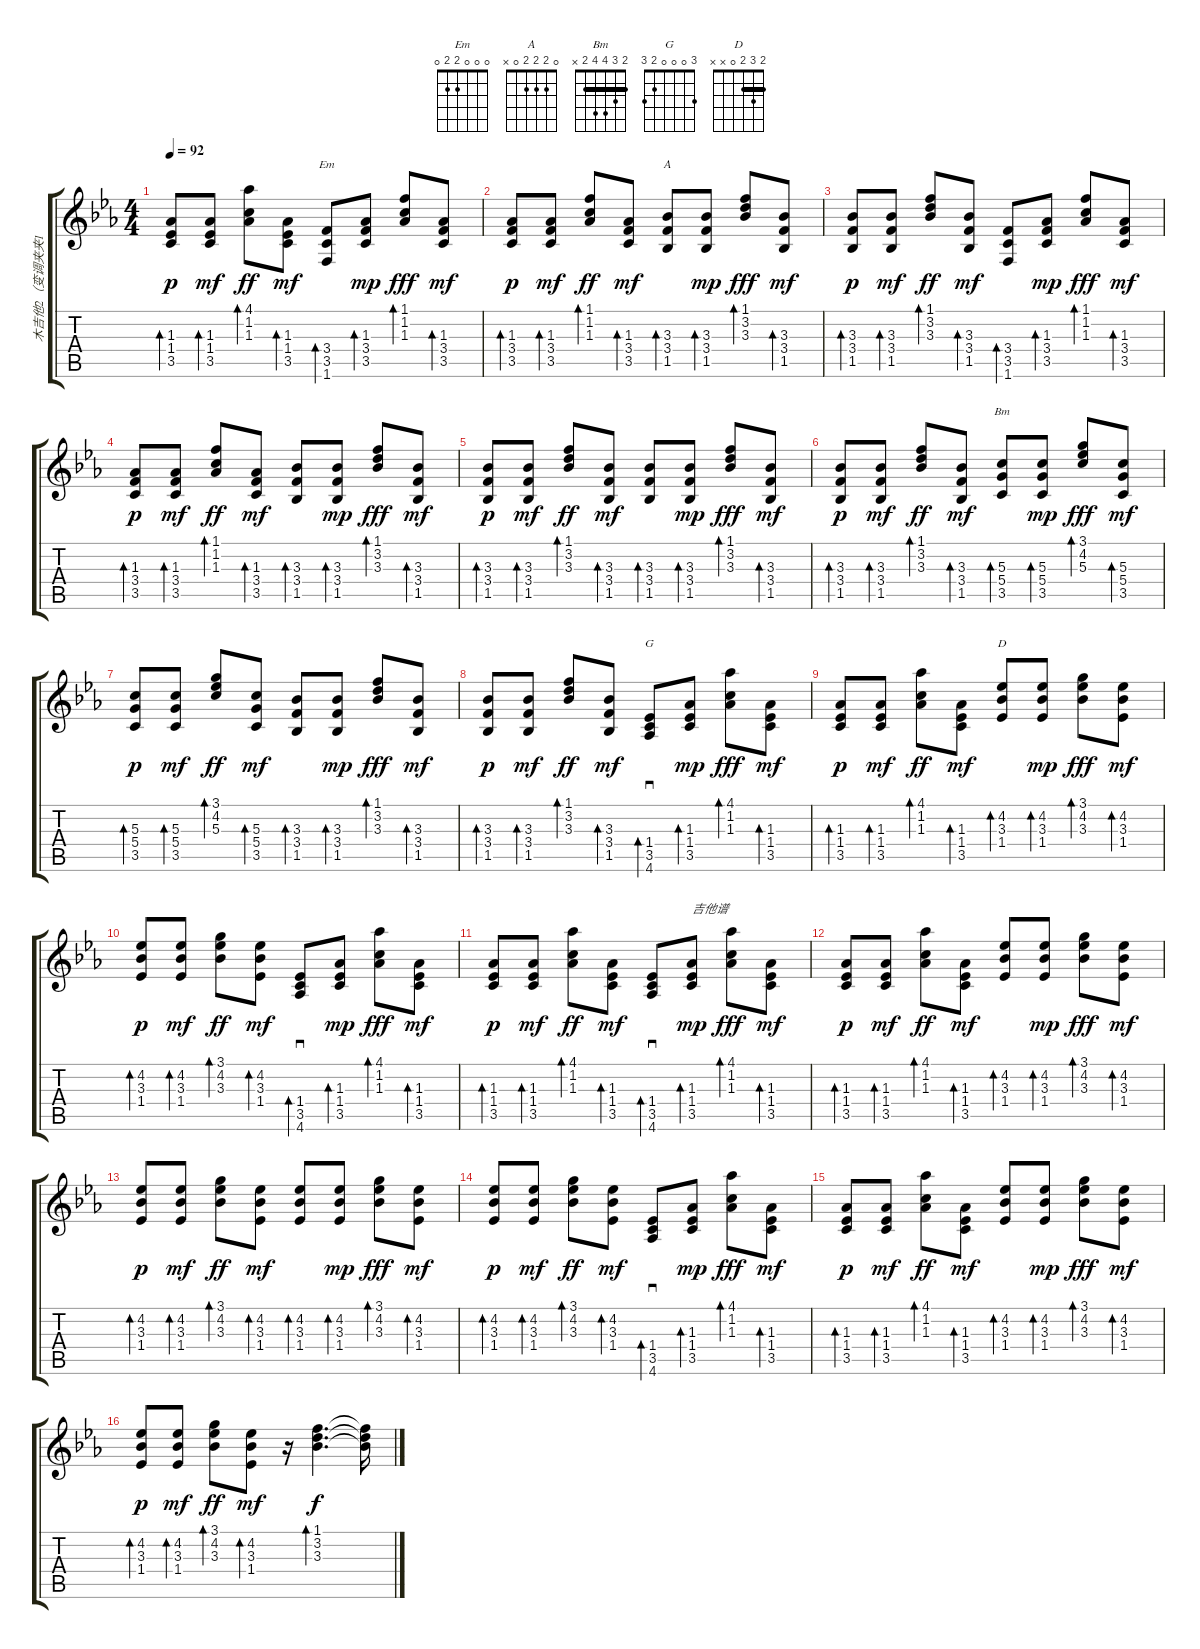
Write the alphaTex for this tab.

\track ("木吉他2（变调夹夹1品）" "木吉他2（变调夹夹1") {instrument acousticguitarsteel}
\staff {score tabs}
\tuning (E4 B3 G3 D3 A2 E2) {hide}
\chord ("Em" 0 0 0 2 2 0)
\chord ("A" 0 2 2 2 0 x)
\chord ("Bm" 2 3 4 4 2 x) {barre 2}
\chord ("G" 3 0 0 0 2 3)
\chord ("D" 2 3 2 0 x x) {barre 2}
\ts (4 4)
\tempo 92
\clef g2
\ks eb
(1.3 1.4 3.5).8{bd 60 dy p} (1.3 1.4 3.5).8{bd 60 dy mf} (4.1 1.2 1.3).8{bd 60 dy ff} (1.3 1.4 3.5).8{bd 60 dy mf} (3.4 3.5 1.6).8{bd 30 ch "Em"} (1.3 3.4 3.5).8{bd 30 dy mp} (1.1 1.2 1.3).8{bd 30 dy fff} (1.3 3.4 3.5).8{bd 30 dy mf} |
(1.3 3.4 3.5).8{bd 30 dy p} (1.3 3.4 3.5).8{bd 30 dy mf} (1.1 1.2 1.3).8{bd 30 dy ff} (1.3 3.4 3.5).8{bd 30 dy mf} (3.3 3.4 1.5).8{bd 30 ch "A"} (3.3 3.4 1.5).8{bd 30 dy mp} (1.1 3.2 3.3).8{bd 30 dy fff} (3.3 3.4 1.5).8{bd 30 dy mf} |
(3.3 3.4 1.5).8{bd 30 dy p} (3.3 3.4 1.5).8{bd 30 dy mf} (1.1 3.2 3.3).8{bd 30 dy ff} (3.3 3.4 1.5).8{bd 30 dy mf} (3.4 3.5 1.6).8{bd 30} (1.3 3.4 3.5).8{bd 30 dy mp} (1.1 1.2 1.3).8{bd 30 dy fff} (1.3 3.4 3.5).8{bd 30 dy mf} |
(1.3 3.4 3.5).8{bd 30 dy p} (1.3 3.4 3.5).8{bd 30 dy mf} (1.1 1.2 1.3).8{bd 30 dy ff} (1.3 3.4 3.5).8{bd 30 dy mf} (3.3 3.4 1.5).8{bd 30} (3.3 3.4 1.5).8{bd 30 dy mp} (1.1 3.2 3.3).8{bd 30 dy fff} (3.3 3.4 1.5).8{bd 30 dy mf} |
(3.3 3.4 1.5).8{bd 30 dy p} (3.3 3.4 1.5).8{bd 30 dy mf} (1.1 3.2 3.3).8{bd 30 dy ff} (3.3 3.4 1.5).8{bd 30 dy mf} (3.3 3.4 1.5).8{bd 30} (3.3 3.4 1.5).8{bd 30 dy mp} (1.1 3.2 3.3).8{bd 30 dy fff} (3.3 3.4 1.5).8{bd 30 dy mf} |
(3.3 3.4 1.5).8{bd 30 dy p} (3.3 3.4 1.5).8{bd 30 dy mf} (1.1 3.2 3.3).8{bd 30 dy ff} (3.3 3.4 1.5).8{bd 30 dy mf} (5.3 5.4 3.5).8{bd 30 ch "Bm"} (5.3 5.4 3.5).8{bd 30 dy mp} (3.1 4.2 5.3).8{bd 30 dy fff} (5.3 5.4 3.5).8{bd 30 dy mf} |
(5.3 5.4 3.5).8{bd 30 dy p} (5.3 5.4 3.5).8{bd 30 dy mf} (3.1 4.2 5.3).8{bd 30 dy ff} (5.3 5.4 3.5).8{bd 30 dy mf} (3.3 3.4 1.5).8{bd 30} (3.3 3.4 1.5).8{bd 30 dy mp} (1.1 3.2 3.3).8{bd 30 dy fff} (3.3 3.4 1.5).8{bd 30 dy mf} |
(3.3 3.4 1.5).8{bd 30 dy p} (3.3 3.4 1.5).8{bd 30 dy mf} (1.1 3.2 3.3).8{bd 30 dy ff} (3.3 3.4 1.5).8{bd 30 dy mf} (1.4 3.5 4.6).8{sd bd 60 ch "G"} (1.3 1.4 3.5).8{bd 60 dy mp} (4.1 1.2 1.3).8{bd 60 dy fff} (1.3 1.4 3.5).8{bd 60 dy mf} |
(1.3 1.4 3.5).8{bd 60 dy p} (1.3 1.4 3.5).8{bd 60 dy mf} (4.1 1.2 1.3).8{bd 60 dy ff} (1.3 1.4 3.5).8{bd 60 dy mf} (4.2 3.3 1.4).8{bd 30 ch "D"} (4.2 3.3 1.4).8{bd 30 dy mp} (3.1 4.2 3.3).8{bd 30 dy fff} (4.2 3.3 1.4).8{bd 30 dy mf} |
(4.2 3.3 1.4).8{bd 30 dy p} (4.2 3.3 1.4).8{bd 30 dy mf} (3.1 4.2 3.3).8{bd 30 dy ff} (4.2 3.3 1.4).8{bd 30 dy mf} (1.4 3.5 4.6).8{sd bd 60} (1.3 1.4 3.5).8{bd 60 dy mp} (4.1 1.2 1.3).8{bd 60 dy fff} (1.3 1.4 3.5).8{bd 60 dy mf} |
(1.3 1.4 3.5).8{bd 60 dy p} (1.3 1.4 3.5).8{bd 60 dy mf} (4.1 1.2 1.3).8{bd 60 dy ff} (1.3 1.4 3.5).8{bd 60 dy mf} (1.4 3.5 4.6).8{sd bd 60} (1.3 1.4 3.5).8{bd 60 txt "吉他谱" dy mp} (4.1 1.2 1.3).8{bd 60 dy fff} (1.3 1.4 3.5).8{bd 60 dy mf} |
(1.3 1.4 3.5).8{bd 60 dy p} (1.3 1.4 3.5).8{bd 60 dy mf} (4.1 1.2 1.3).8{bd 60 dy ff} (1.3 1.4 3.5).8{bd 60 dy mf} (4.2 3.3 1.4).8{bd 30} (4.2 3.3 1.4).8{bd 30 dy mp} (3.1 4.2 3.3).8{bd 30 dy fff} (4.2 3.3 1.4).8{bd 30 dy mf} |
(4.2 3.3 1.4).8{bd 30 dy p} (4.2 3.3 1.4).8{bd 30 dy mf} (3.1 4.2 3.3).8{bd 30 dy ff} (4.2 3.3 1.4).8{bd 30 dy mf} (4.2 3.3 1.4).8{bd 30} (4.2 3.3 1.4).8{bd 30 dy mp} (3.1 4.2 3.3).8{bd 30 dy fff} (4.2 3.3 1.4).8{bd 30 dy mf} |
(4.2 3.3 1.4).8{bd 30 dy p} (4.2 3.3 1.4).8{bd 30 dy mf} (3.1 4.2 3.3).8{bd 30 dy ff} (4.2 3.3 1.4).8{bd 30 dy mf} (1.4 3.5 4.6).8{sd bd 60} (1.3 1.4 3.5).8{bd 60 dy mp} (4.1 1.2 1.3).8{bd 60 dy fff} (1.3 1.4 3.5).8{bd 60 dy mf} |
(1.3 1.4 3.5).8{bd 60 dy p} (1.3 1.4 3.5).8{bd 60 dy mf} (4.1 1.2 1.3).8{bd 60 dy ff} (1.3 1.4 3.5).8{bd 60 dy mf} (4.2 3.3 1.4).8{bd 30} (4.2 3.3 1.4).8{bd 30 dy mp} (3.1 4.2 3.3).8{bd 30 dy fff} (4.2 3.3 1.4).8{bd 30 dy mf} |
(4.2 3.3 1.4).8{bd 30 dy p} (4.2 3.3 1.4).8{bd 30 dy mf} (3.1 4.2 3.3).8{bd 30 dy ff} (4.2 3.3 1.4).8{bd 30 dy mf} r.16 (1.1 3.2 3.3).4{d bd 240 dy f} (1.1{t} 3.2{t} 3.3{t}).16
